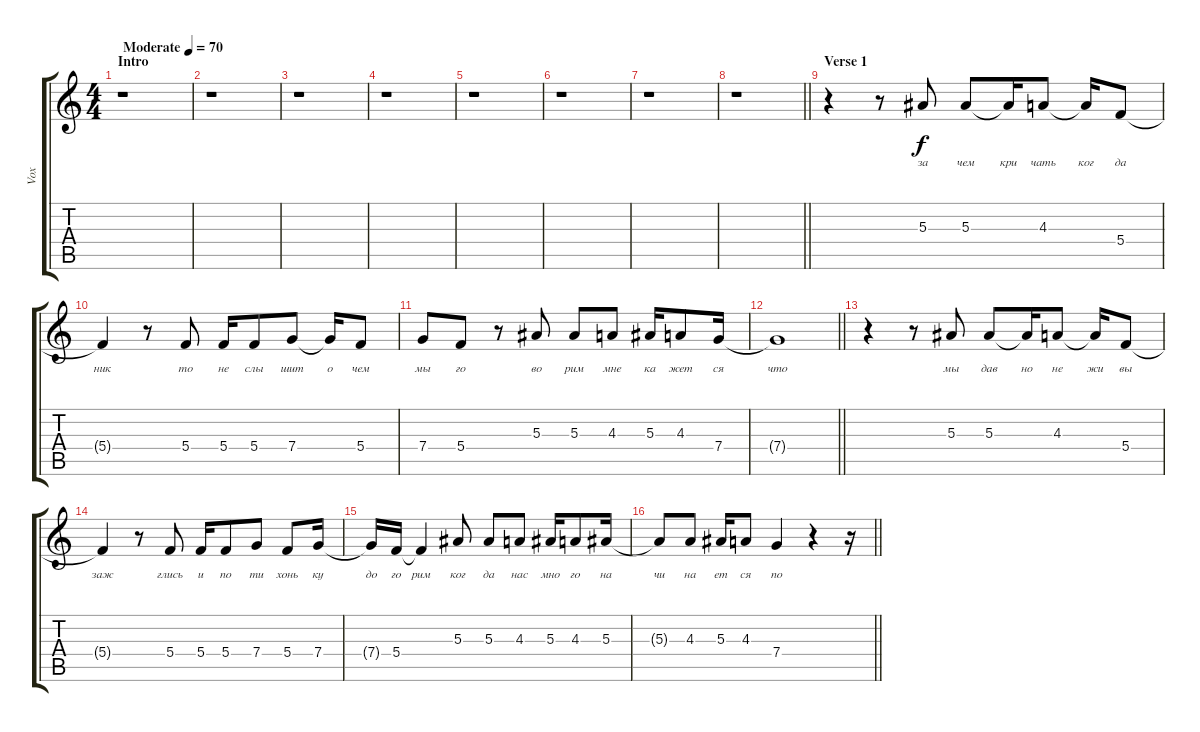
\track ("Vox" "Vox") {instrument electricguitarjazz}
\staff {score tabs}
\tuning (D4 A3 F3 C3 G2 D2) {hide}
\ts (4 4)
\section ("" "Intro")
\tempo (70 "Moderate")
\clef g2
\ks c
r.1{dy f instrument electricguitarjazz} |
r.1 |
r.1 |
r.1 |
r.1 |
r.1 |
r.1 |
\barLineRight lightlight
r.1 |
\section ("" "Verse 1")
r.4 r.8 5.3.8{lyrics (0 "за") lyrics (1 "") lyrics (2 "") lyrics (3 "") lyrics (4 "")} 5.3.8{lyrics (0 "чем") lyrics (1 "") lyrics (2 "") lyrics (3 "") lyrics (4 "")} 5.3{t}.16{lyrics (0 "кри") lyrics (1 "") lyrics (2 "") lyrics (3 "") lyrics (4 "")} 4.3.8{lyrics (0 "чать") lyrics (1 "") lyrics (2 "") lyrics (3 "") lyrics (4 "")} 4.3{t}.16{lyrics (0 "ког") lyrics (1 "") lyrics (2 "") lyrics (3 "") lyrics (4 "")} 5.4.8{lyrics (0 "да") lyrics (1 "") lyrics (2 "") lyrics (3 "") lyrics (4 "")} |
5.4{t}.4{lyrics (0 "ник") lyrics (1 "") lyrics (2 "") lyrics (3 "") lyrics (4 "")} r.8 5.4.8{lyrics (0 "то") lyrics (1 "") lyrics (2 "") lyrics (3 "") lyrics (4 "")} 5.4.16{lyrics (0 "не") lyrics (1 "") lyrics (2 "") lyrics (3 "") lyrics (4 "")} 5.4.8{lyrics (0 "слы") lyrics (1 "") lyrics (2 "") lyrics (3 "") lyrics (4 "")} 7.4.8{lyrics (0 "шит") lyrics (1 "") lyrics (2 "") lyrics (3 "") lyrics (4 "")} 7.4{t}.16{lyrics (0 "о") lyrics (1 "") lyrics (2 "") lyrics (3 "") lyrics (4 "")} 5.4.8{lyrics (0 "чем") lyrics (1 "") lyrics (2 "") lyrics (3 "") lyrics (4 "")} |
7.4.8{lyrics (0 "мы") lyrics (1 "") lyrics (2 "") lyrics (3 "") lyrics (4 "")} 5.4.8{lyrics (0 "го") lyrics (1 "") lyrics (2 "") lyrics (3 "") lyrics (4 "")} r.8 5.3.8{lyrics (0 "во") lyrics (1 "") lyrics (2 "") lyrics (3 "") lyrics (4 "")} 5.3.8{lyrics (0 "рим") lyrics (1 "") lyrics (2 "") lyrics (3 "") lyrics (4 "")} 4.3.8{lyrics (0 "мне") lyrics (1 "") lyrics (2 "") lyrics (3 "") lyrics (4 "")} 5.3.16{lyrics (0 "ка") lyrics (1 "") lyrics (2 "") lyrics (3 "") lyrics (4 "")} 4.3.8{lyrics (0 "жет") lyrics (1 "") lyrics (2 "") lyrics (3 "") lyrics (4 "")} 7.4.16{lyrics (0 "ся") lyrics (1 "") lyrics (2 "") lyrics (3 "") lyrics (4 "")} |
\barLineRight lightlight
7.4{t}.1{lyrics (0 "что") lyrics (1 "") lyrics (2 "") lyrics (3 "") lyrics (4 "")} |
r.4 r.8 5.3.8{lyrics (0 "мы") lyrics (1 "") lyrics (2 "") lyrics (3 "") lyrics (4 "")} 5.3.8{lyrics (0 "дав") lyrics (1 "") lyrics (2 "") lyrics (3 "") lyrics (4 "")} 5.3{t}.16{lyrics (0 "но") lyrics (1 "") lyrics (2 "") lyrics (3 "") lyrics (4 "")} 4.3.8{lyrics (0 "не") lyrics (1 "") lyrics (2 "") lyrics (3 "") lyrics (4 "")} 4.3{t}.16{lyrics (0 "жи") lyrics (1 "") lyrics (2 "") lyrics (3 "") lyrics (4 "")} 5.4.8{lyrics (0 "вы") lyrics (1 "") lyrics (2 "") lyrics (3 "") lyrics (4 "")} |
5.4{t}.4{lyrics (0 "заж") lyrics (1 "") lyrics (2 "") lyrics (3 "") lyrics (4 "")} r.8 5.4.8{lyrics (0 "глись") lyrics (1 "") lyrics (2 "") lyrics (3 "") lyrics (4 "")} 5.4.16{lyrics (0 "и") lyrics (1 "") lyrics (2 "") lyrics (3 "") lyrics (4 "")} 5.4.8{lyrics (0 "по") lyrics (1 "") lyrics (2 "") lyrics (3 "") lyrics (4 "")} 7.4.8{lyrics (0 "ти") lyrics (1 "") lyrics (2 "") lyrics (3 "") lyrics (4 "")} 5.4.8{lyrics (0 "хонь") lyrics (1 "") lyrics (2 "") lyrics (3 "") lyrics (4 "")} 7.4.16{lyrics (0 "ку") lyrics (1 "") lyrics (2 "") lyrics (3 "") lyrics (4 "")} |
7.4{t}.16{lyrics (0 "до") lyrics (1 "") lyrics (2 "") lyrics (3 "") lyrics (4 "")} 5.4.16{lyrics (0 "го") lyrics (1 "") lyrics (2 "") lyrics (3 "") lyrics (4 "")} 5.4{t}.4{lyrics (0 "рим") lyrics (1 "") lyrics (2 "") lyrics (3 "") lyrics (4 "")} 5.3.8{lyrics (0 "ког") lyrics (1 "") lyrics (2 "") lyrics (3 "") lyrics (4 "")} 5.3.8{lyrics (0 "да") lyrics (1 "") lyrics (2 "") lyrics (3 "") lyrics (4 "")} 4.3.8{lyrics (0 "нас") lyrics (1 "") lyrics (2 "") lyrics (3 "") lyrics (4 "")} 5.3.16{lyrics (0 "мно") lyrics (1 "") lyrics (2 "") lyrics (3 "") lyrics (4 "")} 4.3.8{lyrics (0 "го") lyrics (1 "") lyrics (2 "") lyrics (3 "") lyrics (4 "")} 5.3.16{lyrics (0 "на") lyrics (1 "") lyrics (2 "") lyrics (3 "") lyrics (4 "")} |
\barLineRight lightlight
5.3{t}.8{lyrics (0 "чи") lyrics (1 "") lyrics (2 "") lyrics (3 "") lyrics (4 "")} 4.3.8{lyrics (0 "на") lyrics (1 "") lyrics (2 "") lyrics (3 "") lyrics (4 "")} 5.3.16{lyrics (0 "ет") lyrics (1 "") lyrics (2 "") lyrics (3 "") lyrics (4 "")} 4.3.8{lyrics (0 "ся") lyrics (1 "") lyrics (2 "") lyrics (3 "") lyrics (4 "")} 7.4.4{lyrics (0 "по") lyrics (1 "") lyrics (2 "") lyrics (3 "") lyrics (4 "")} r.4 r.16
